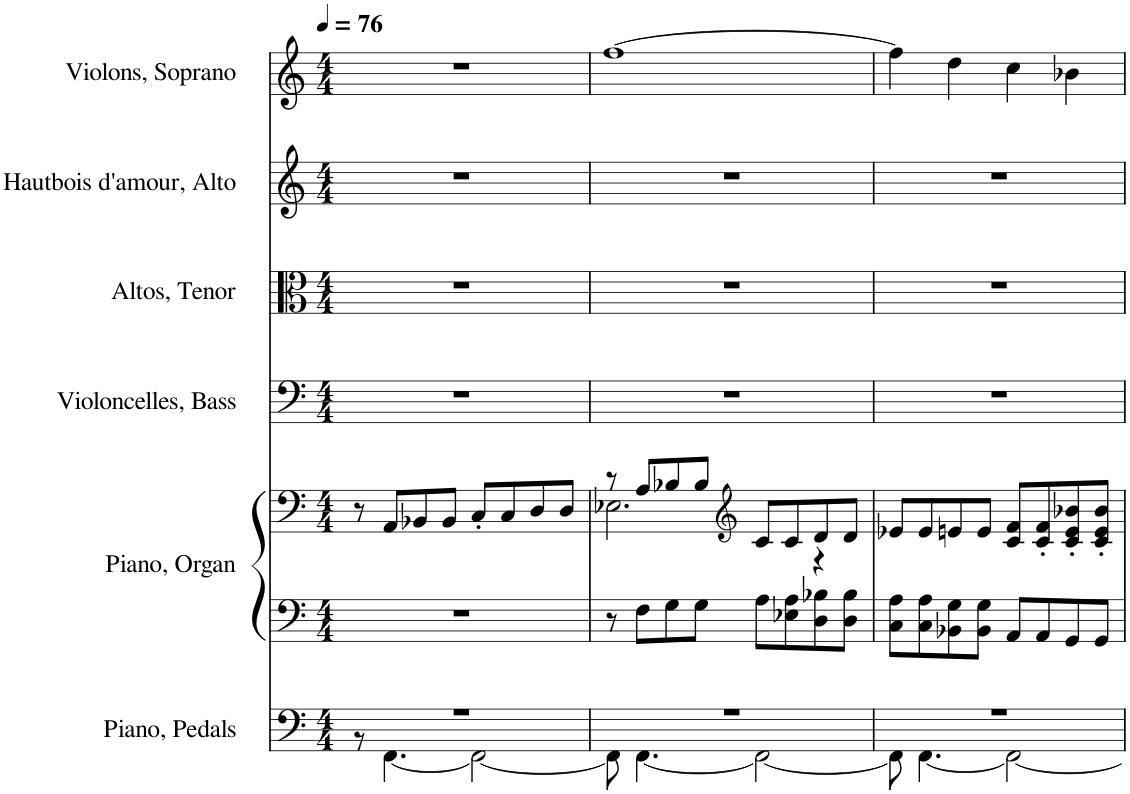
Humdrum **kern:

**kern	**kern	**kern	**kern	**kern	**kern	**kern
*part6	*part5	*part5	*part4	*part3	*part2	*part1
*staff7	*staff6	*staff5	*staff4	*staff3	*staff2	*staff1
*I"Piano, Pedals	*I"Piano, Organ	*	*I"Violoncelles, Bass	*I"Altos, Tenor	*I"Hautbois d'amour, Alto	*I"Violons, Soprano
*I'Pia.	*I'Pia.	*	*I'Vlcs	*I'Alt.	*I'Htbs. d'a.	*I'Vlns.
*clefF4	*clefF4	*clefF4	*clefF4	*clefC3	*clefG2	*clefG2
*	*	*	*	*	*Trd2c3	*
*k[]	*k[]	*k[]	*k[]	*k[]	*k[]	*k[]
*M4/4	*M4/4	*M4/4	*M4/4	*M4/4	*M4/4	*M4/4
*MM76	*MM76	*MM76	*MM76	*MM76	*MM76	*MM76
=1	=1	=1	=1	=1	=1	=1
*^	*	*	*	*	*	*
1r	8r	1r	8r	1r	1r	1r	1r
.	[4.FF\	.	8AA/L	.	.	.	.
.	.	.	8BB-X/	.	.	.	.
.	.	.	8BB-/J	.	.	.	.
.	2FF\_	.	8C'/L	.	.	.	.
.	.	.	8C/	.	.	.	.
.	.	.	8D/	.	.	.	.
.	.	.	8D/J	.	.	.	.
=2	=2	=2	=2	=2	=2	=2	=2
*	*	*	*^	*	*	*	*
1r	8FF\]	8r	8r	2.E-X\	1r	1r	1r	[1ff
.	[4.FF\	8F\L	8A/L	.	.	.	.	.
.	.	8G\	8B-X/	.	.	.	.	.
.	.	8G\J	8B-/J	.	.	.	.	.
*	*	*	*clefG2	*	*	*	*	*
.	2FF\_	8A\L	8c/L	.	.	.	.	.
.	.	8E-X\ 8A\	8c/	.	.	.	.	.
.	.	8D\ 8B-X\	8d/	4r	.	.	.	.
.	.	8D\ 8B-\J	8d/J	.	.	.	.	.
*	*	*	*v	*v	*	*	*	*
=3	=3	=3	=3	=3	=3	=3	=3
1r	8FF\]	8C\ 8A\L	8e-X/L	1r	1r	1r	4ff\]
.	[4.FF\	8C\ 8A\	8e-/	.	.	.	.
.	.	8BB-X\ 8G\	8en/	.	.	.	4dd\
.	.	8BB-\ 8G\J	8e/J	.	.	.	.
.	2FF\_	8AA/L	8c/ 8f/L	.	.	.	4cc\
.	.	8AA/	8c/' 8f/'	.	.	.	.
.	.	8GG/	8c/' 8e/' 8b-X/'	.	.	.	4b-X\
.	.	8GG/J	8c/' 8e/' 8b-/'J	.	.	.	.
*v	*v	*	*	*	*	*	*
=	=	=	=	=	=	=
*-	*-	*-	*-	*-	*-	*-
